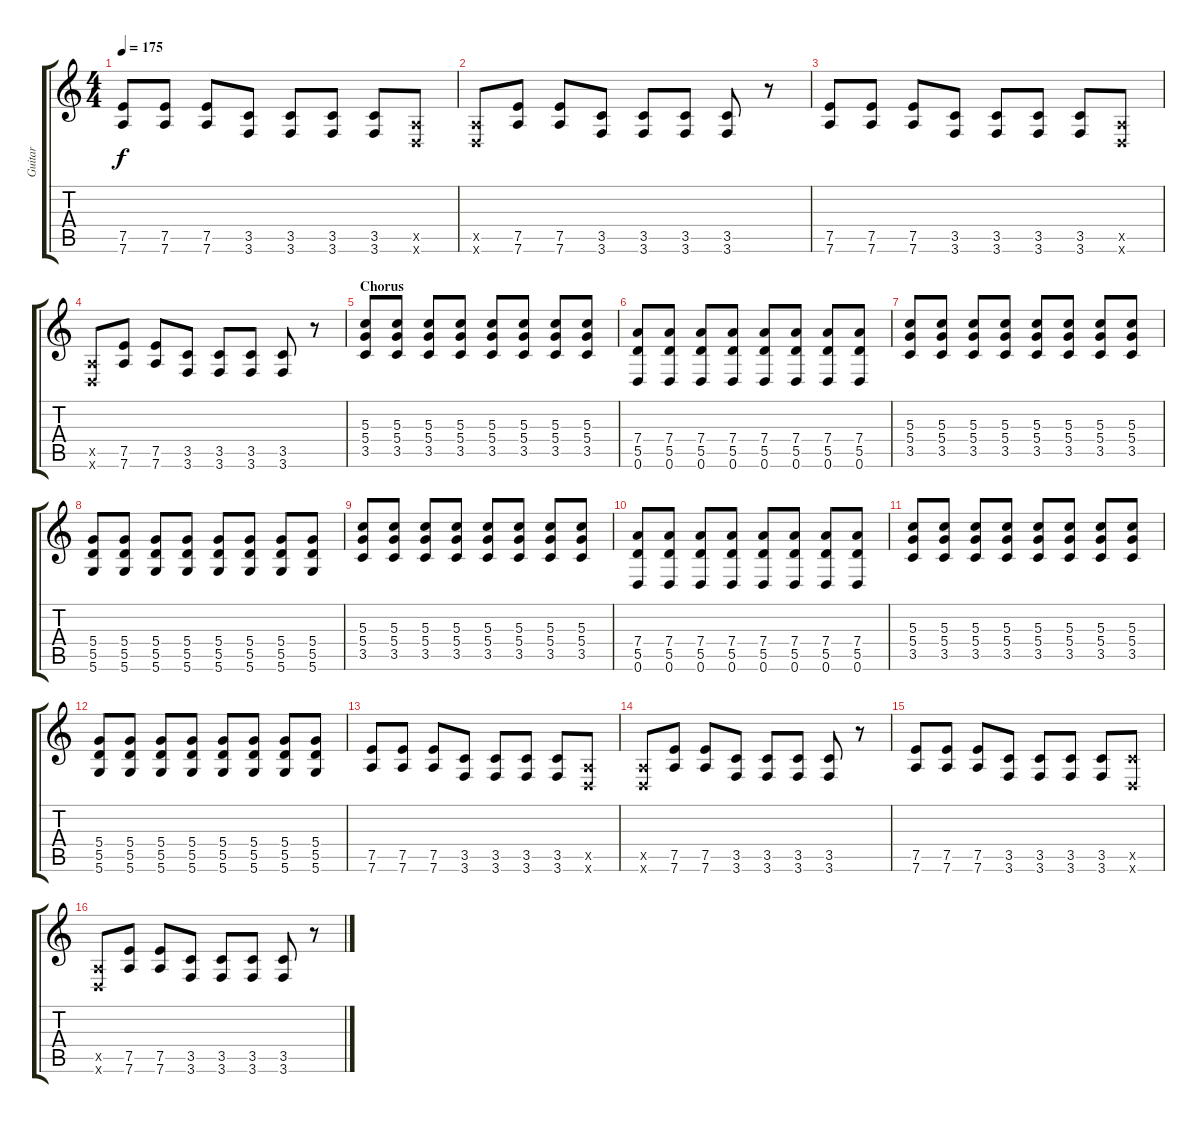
\track ("Guitar" "Guitar") {instrument overdrivenguitar}
\staff {score tabs}
\tuning (E4 B3 G3 D3 A2 D2) {hide}
\ts (4 4)
\tempo 175
\clef g2
\ks c
(7.5 7.6).8{dy f} (7.5 7.6).8 (7.5 7.6).8 (3.5 3.6).8 (3.5 3.6).8 (3.5 3.6).8 (3.5 3.6).8 (0.5{x} 0.6{x}).8 |
(0.5{x} 0.6{x}).8 (7.5 7.6).8 (7.5 7.6).8 (3.5 3.6).8 (3.5 3.6).8 (3.5 3.6).8 (3.5 3.6).8 r.8 |
(7.5 7.6).8 (7.5 7.6).8 (7.5 7.6).8 (3.5 3.6).8 (3.5 3.6).8 (3.5 3.6).8 (3.5 3.6).8 (0.5{x} 0.6{x}).8 |
(0.5{x} 0.6{x}).8 (7.5 7.6).8 (7.5 7.6).8 (3.5 3.6).8 (3.5 3.6).8 (3.5 3.6).8 (3.5 3.6).8 r.8 |
\section ("" "Chorus")
(5.3 5.4 3.5).8{volume 16} (5.3 5.4 3.5).8 (5.3 5.4 3.5).8 (5.3 5.4 3.5).8 (5.3 5.4 3.5).8 (5.3 5.4 3.5).8 (5.3 5.4 3.5).8 (5.3 5.4 3.5).8 |
(7.4 5.5 0.6).8 (7.4 5.5 0.6).8 (7.4 5.5 0.6).8 (7.4 5.5 0.6).8 (7.4 5.5 0.6).8 (7.4 5.5 0.6).8 (7.4 5.5 0.6).8 (7.4 5.5 0.6).8 |
(5.3 5.4 3.5).8 (5.3 5.4 3.5).8 (5.3 5.4 3.5).8 (5.3 5.4 3.5).8 (5.3 5.4 3.5).8 (5.3 5.4 3.5).8 (5.3 5.4 3.5).8 (5.3 5.4 3.5).8 |
(5.4 5.5 5.6).8 (5.4 5.5 5.6).8 (5.4 5.5 5.6).8 (5.4 5.5 5.6).8 (5.4 5.5 5.6).8 (5.4 5.5 5.6).8 (5.4 5.5 5.6).8 (5.4 5.5 5.6).8 |
(5.3 5.4 3.5).8 (5.3 5.4 3.5).8 (5.3 5.4 3.5).8 (5.3 5.4 3.5).8 (5.3 5.4 3.5).8 (5.3 5.4 3.5).8 (5.3 5.4 3.5).8 (5.3 5.4 3.5).8 |
(7.4 5.5 0.6).8 (7.4 5.5 0.6).8 (7.4 5.5 0.6).8 (7.4 5.5 0.6).8 (7.4 5.5 0.6).8 (7.4 5.5 0.6).8 (7.4 5.5 0.6).8 (7.4 5.5 0.6).8 |
(5.3 5.4 3.5).8 (5.3 5.4 3.5).8 (5.3 5.4 3.5).8 (5.3 5.4 3.5).8 (5.3 5.4 3.5).8 (5.3 5.4 3.5).8 (5.3 5.4 3.5).8 (5.3 5.4 3.5).8 |
(5.4 5.5 5.6).8 (5.4 5.5 5.6).8 (5.4 5.5 5.6).8 (5.4 5.5 5.6).8 (5.4 5.5 5.6).8 (5.4 5.5 5.6).8 (5.4 5.5 5.6).8 (5.4 5.5 5.6).8 |
(7.5 7.6).8{volume 11} (7.5 7.6).8 (7.5 7.6).8 (3.5 3.6).8 (3.5 3.6).8 (3.5 3.6).8 (3.5 3.6).8 (0.5{x} 0.6{x}).8 |
(0.5{x} 0.6{x}).8 (7.5 7.6).8 (7.5 7.6).8 (3.5 3.6).8 (3.5 3.6).8 (3.5 3.6).8 (3.5 3.6).8 r.8 |
(7.5 7.6).8 (7.5 7.6).8 (7.5 7.6).8 (3.5 3.6).8 (3.5 3.6).8 (3.5 3.6).8 (3.5 3.6).8 (3.5{x} 0.6{x}).8 |
(0.5{x} 0.6{x}).8 (7.5 7.6).8 (7.5 7.6).8 (3.5 3.6).8 (3.5 3.6).8 (3.5 3.6).8 (3.5 3.6).8 r.8
